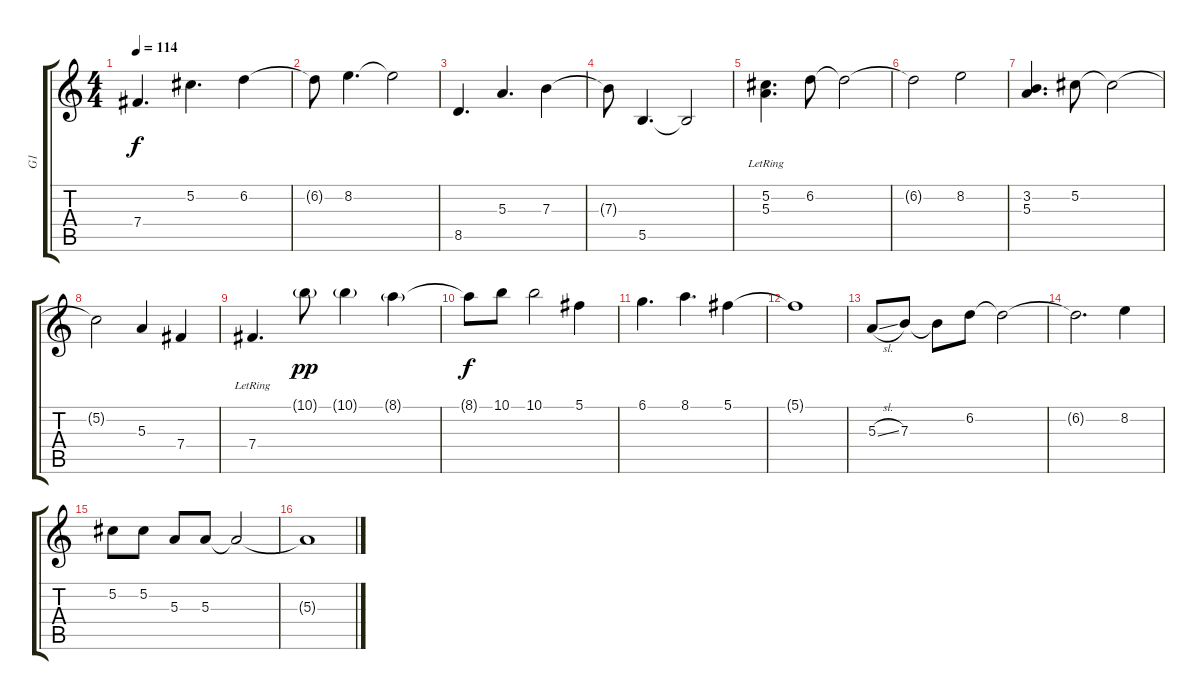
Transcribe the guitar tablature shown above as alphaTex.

\track ("G1" "G1") {instrument distortionguitar}
\staff {score tabs}
\tuning (Db4 Ab3 E3 B2 Gb2 B1) {hide}
\ts (4 4)
\tempo 114
\clef g2
\ks c
7.4.4{d dy f} 5.2.4{d} 6.2.4 |
6.2{t}.8 8.2.4{d} 8.2{t}.2 |
8.5.4{d} 5.3.4{d} 7.3.4 |
7.3{t}.8 5.5.4{d} 5.5{t}.2 |
(5.2 5.3{lr}).4{d} 6.2.8 6.2{t}.2 |
6.2{t}.2 8.2.2 |
(3.2 5.3).4{d} 5.2.8 5.2{t}.2 |
5.2{t}.2 5.3.4 7.4.4 |
7.4{lr}.4{d} 10.1{g}.8{dy pp} 10.1{g}.4 8.1{g}.4 |
8.1{t}.8{dy f} 10.1.8 10.1.2 5.1.4 |
6.1.4{d} 8.1.4{d} 5.1.4 |
5.1{t}.1 |
5.3{sl}.8 7.3.8 7.3{t}.8 6.2.8 6.2{t}.2 |
6.2{t}.2{d} 8.2.4 |
5.2.8 5.2.8 5.3.8 5.3.8 5.3{t}.2 |
5.3{t}.1
